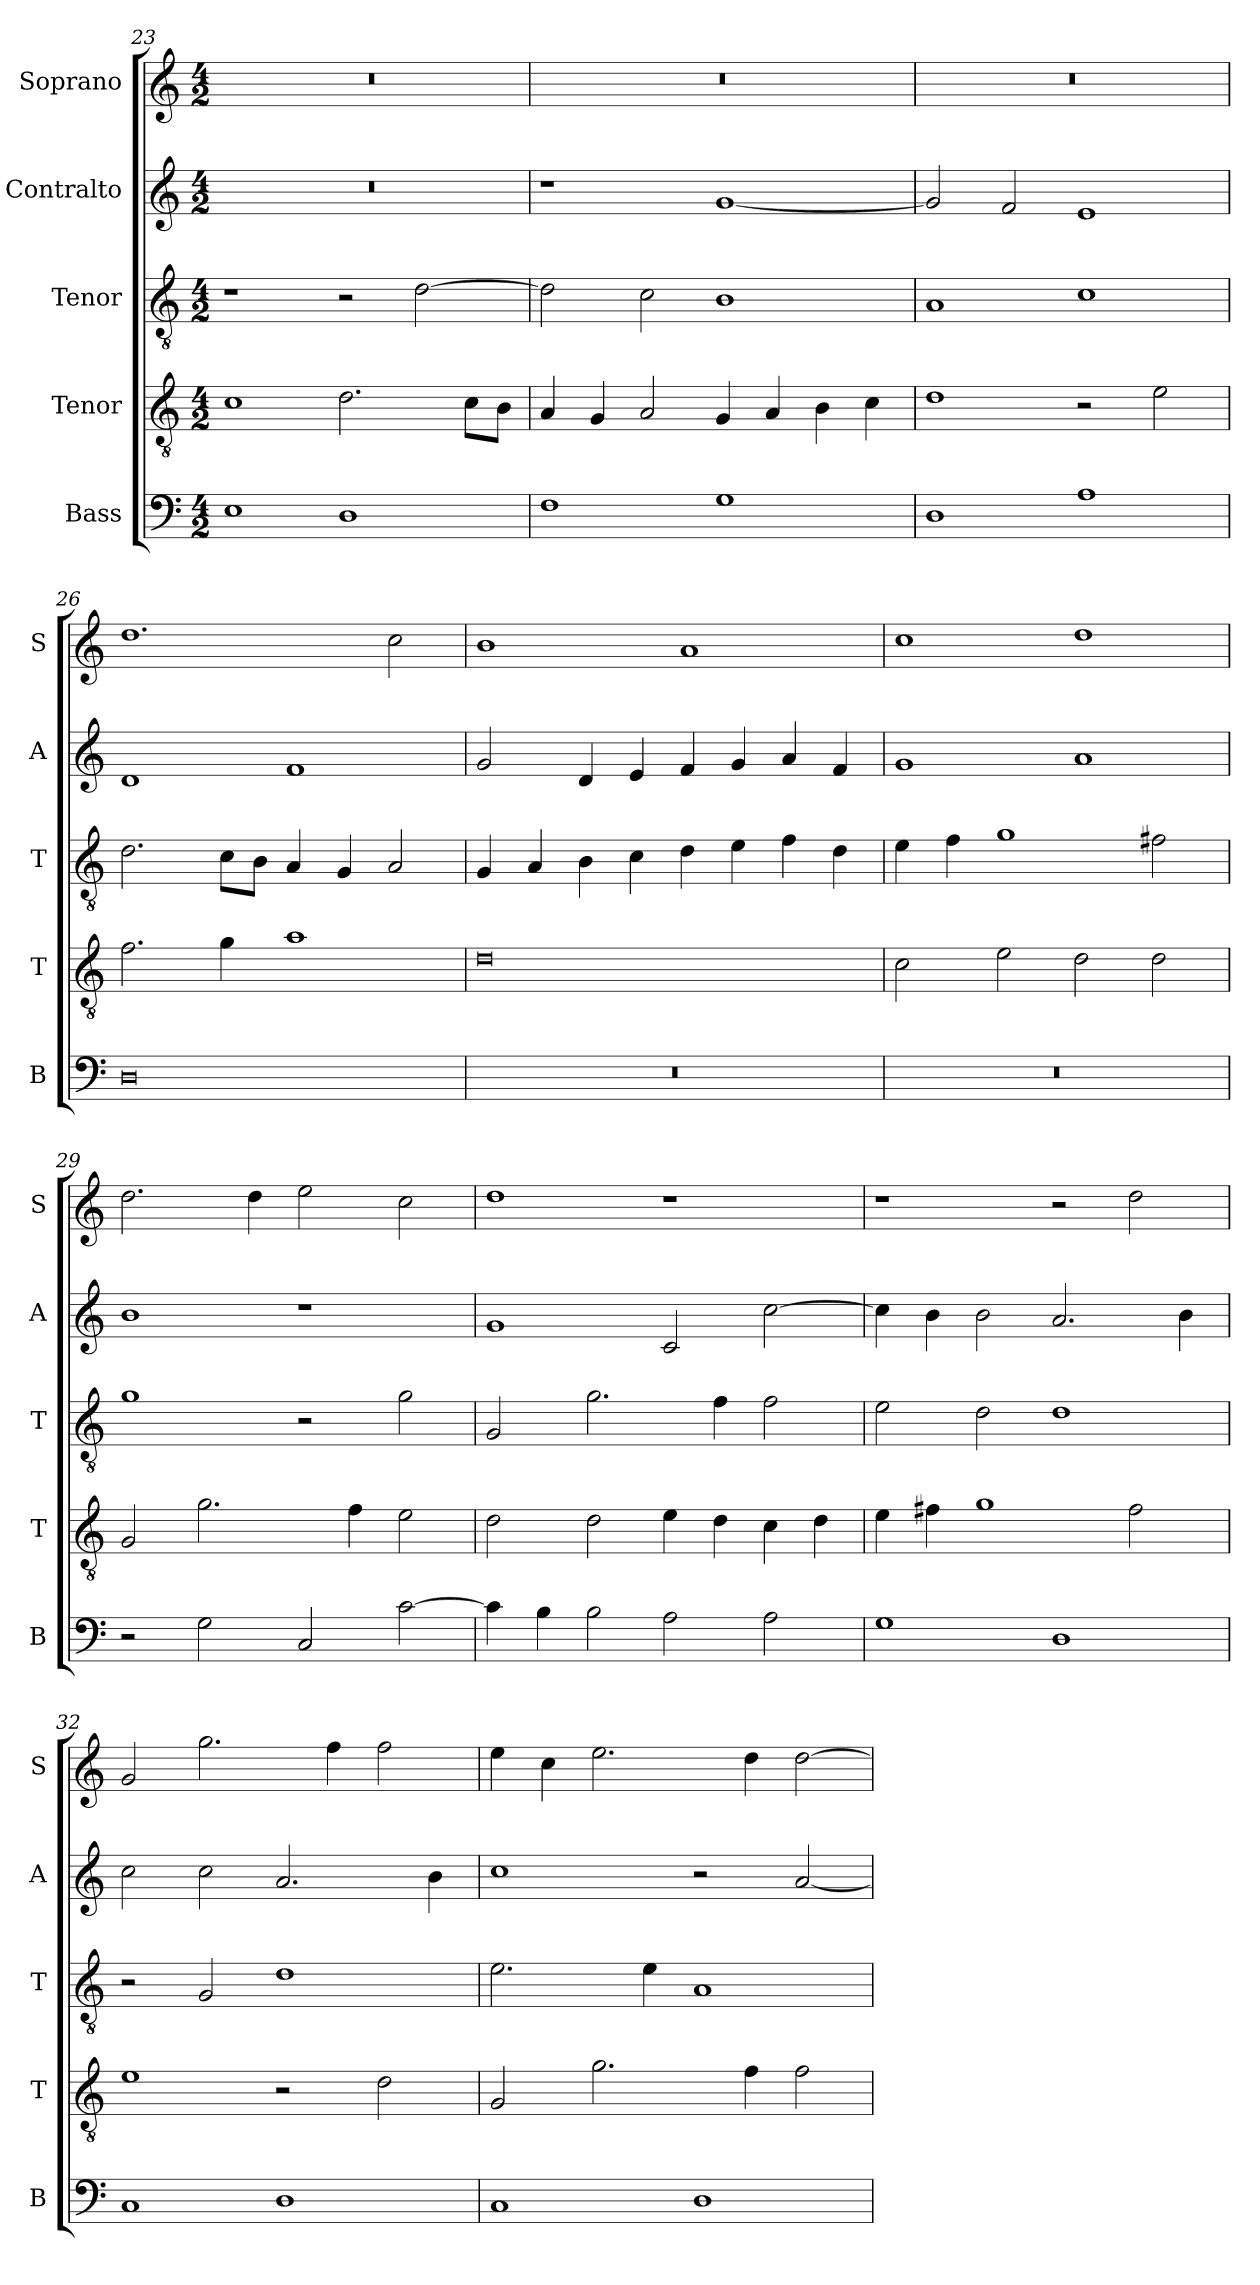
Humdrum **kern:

**kern	**kern	**kern	**kern	**kern
*part5	*part4	*part3	*part2	*part1
*staff5	*staff4	*staff3	*staff2	*staff1
*I"Bass	*I"Tenor	*I"Tenor	*I"Contralto	*I"Soprano
*I'B	*I'T	*I'T	*I'A	*I'S
*clefF4	*clefGv2	*clefGv2	*clefG2	*clefG2
*k[]	*k[]	*k[]	*k[]	*k[]
*G:mix	*G:mix	*G:mix	*G:mix	*G:mix
*M4/2	*M4/2	*M4/2	*M4/2	*M4/2
=23	=23	=23	=23	=23
1E	1c	1r	0r	0r
1D	2.d	2r	.	.
.	.	[2d	.	.
.	8c\L	.	.	.
.	8B\J	.	.	.
=24	=24	=24	=24	=24
1F	4A	2d]	1r	0r
.	4G	.	.	.
.	2A	2c	.	.
1G	4G	1B	[1g	.
.	4A	.	.	.
.	4B	.	.	.
.	4c	.	.	.
=25	=25	=25	=25	=25
1D	1d	1A	2g]	0r
.	.	.	2f	.
1A	2r	1c	1e	.
.	2e	.	.	.
=26	=26	=26	=26	=26
0D	2.f	2.d	1d	1.dd
.	4g	8c\L	.	.
.	.	8B\J	.	.
.	1a	4A	1f	.
.	.	4G	.	.
.	.	2A	.	2cc
=27	=27	=27	=27	=27
0r	0d	4G	2g	1b
.	.	4A	.	.
.	.	4B	4d	.
.	.	4c	4e	.
.	.	4d	4f	1a
.	.	4e	4g	.
.	.	4f	4a	.
.	.	4d	4f	.
=28	=28	=28	=28	=28
0r	2c	4e	1g	1cc
.	.	4f	.	.
.	2e	1g	.	.
.	2d	.	1a	1dd
.	2d	2f#X	.	.
=29	=29	=29	=29	=29
2r	2G	1g	1b	2.dd
2G	2.g	.	.	.
.	.	.	.	4dd
2C	.	2r	1r	2ee
.	4f	.	.	.
[2c	2e	2g	.	2cc
=30	=30	=30	=30	=30
4c]	2d	2G	1g	1dd
4B	.	.	.	.
2B	2d	2.g	.	.
2A	4e	.	2c	1r
.	4d	4f	.	.
2A	4c	2f	[2cc	.
.	4d	.	.	.
=31	=31	=31	=31	=31
1G	4e	2e	4cc]	1r
.	4f#X	.	4b	.
.	1g	2d	2b	.
1D	.	1d	2.a	2r
.	2f#	.	.	2dd
.	.	.	4b	.
=32	=32	=32	=32	=32
1C	1e	2r	2cc	2g
.	.	2G	2cc	2.gg
1D	2r	1d	2.a	.
.	.	.	.	4ff
.	2d	.	.	2ff
.	.	.	4b	.
=33	=33	=33	=33	=33
1C	2G	2.e	1cc	4ee
.	.	.	.	4cc
.	2.g	.	.	2.ee
.	.	4e	.	.
1D	.	1A	2r	.
.	4f	.	.	4dd
.	2f	.	[2a	[2dd
=	=	=	=	=
*-	*-	*-	*-	*-
